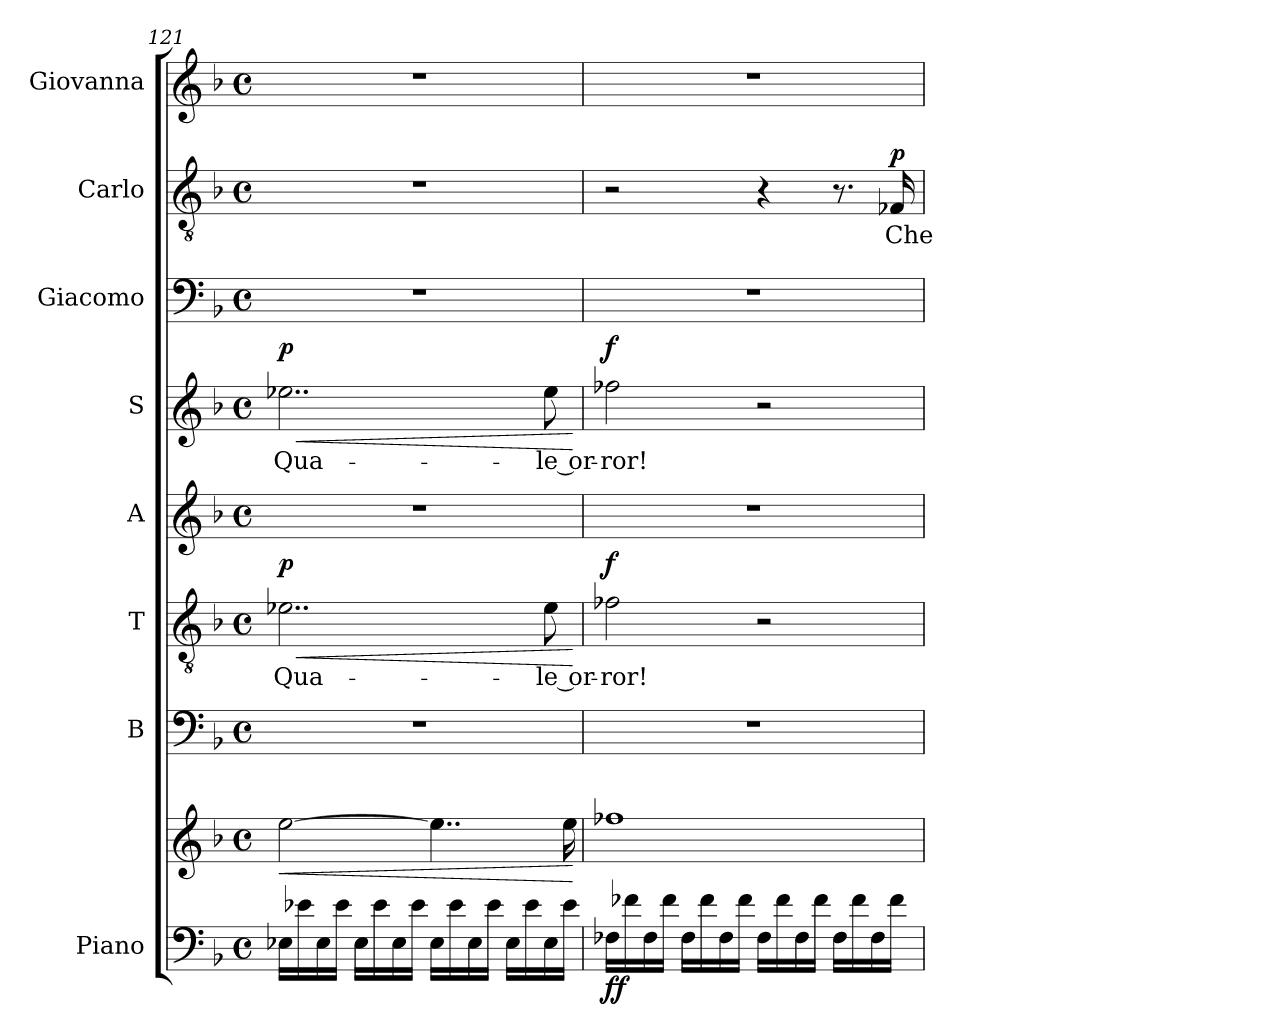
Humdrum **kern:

**kern	**kern	**dynam	**kern	**kern	**text	**dynam	**kern	**kern	**text	**dynam	**kern	**kern	**text	**dynam	**kern
*part8	*part8	*part8	*part7	*part6	*part6	*part6	*part5	*part4	*part4	*part4	*part3	*part2	*part2	*part2	*part1
*staff9	*staff8	*staff8/9	*staff7	*staff6	*staff6	*staff6	*staff5	*staff4	*staff4	*staff4	*staff3	*staff2	*staff2	*staff2	*staff1
*I"Piano	*	*	*I"B	*I"T	*	*	*I"A	*I"S	*	*	*I"Giacomo	*I"Carlo	*	*	*I"Giovanna
*I'Pno	*	*	*I'B	*I'T	*	*	*I'A	*I'S	*	*	*	*	*	*	*
*clefF4	*clefG2	*	*clefF4	*clefGv2	*	*	*clefG2	*clefG2	*	*	*clefF4	*clefGv2	*	*	*clefG2
*k[b-]	*k[b-]	*	*k[b-]	*k[b-]	*	*	*k[b-]	*k[b-]	*	*	*k[b-]	*k[b-]	*	*	*k[b-]
*M4/4	*M4/4	*	*M4/4	*M4/4	*	*	*M4/4	*M4/4	*	*	*M4/4	*M4/4	*	*	*M4/4
*met(c)	*met(c)	*	*met(c)	*met(c)	*	*	*met(c)	*met(c)	*	*	*met(c)	*met(c)	*	*	*met(c)
=121	=121	=121	=121	=121	=121	=121	=121	=121	=121	=121	=121	=121	=121	=121	=121
!	!	!LO:HP:b	!	!	!LO:LY:b	!LO:HP:b	!	!	!LO:LY:b	!LO:HP:b	!	!	!	!	!
!	!	!	!	!	!	!LO:DY:n=1:a	!	!	!	!LO:DY:n=1:a	!	!	!	!	!
16E-X\LL	[2ee\	<	1r	2..e-X\	Qua-	< p	1r	2..ee-X\	Qua-	< p	1r	1r	.	.	1r
16e-X\	.	.	.	.	.	.	.	.	.	.	.	.	.	.	.
16E-\	.	.	.	.	.	.	.	.	.	.	.	.	.	.	.
16e-\JJ	.	.	.	.	.	.	.	.	.	.	.	.	.	.	.
16E-\LL	.	.	.	.	.	.	.	.	.	.	.	.	.	.	.
16e-\	.	.	.	.	.	.	.	.	.	.	.	.	.	.	.
16E-\	.	.	.	.	.	.	.	.	.	.	.	.	.	.	.
16e-\JJ	.	.	.	.	.	.	.	.	.	.	.	.	.	.	.
16E-\LL	4..ee\]	.	.	.	.	.	.	.	.	.	.	.	.	.	.
16e-\	.	.	.	.	.	.	.	.	.	.	.	.	.	.	.
16E-\	.	.	.	.	.	.	.	.	.	.	.	.	.	.	.
16e-\JJ	.	.	.	.	.	.	.	.	.	.	.	.	.	.	.
16E-\LL	.	.	.	.	.	.	.	.	.	.	.	.	.	.	.
16e-\	.	.	.	.	.	.	.	.	.	.	.	.	.	.	.
!	!	!	!	!	!LO:LY:b	!	!	!	!LO:LY:b	!	!	!	!	!	!
16E-\	.	.	.	8e-\	-le or-	.	.	8ee-\	-le or-	.	.	.	.	.	.
16e-\JJ	16ee\	.	.	.	.	.	.	.	.	.	.	.	.	.	.
.	.	[	.	.	.	[	.	.	.	[	.	.	.	.	.
=122	=122	=122	=122	=122	=122	=122	=122	=122	=122	=122	=122	=122	=122	=122	=122
!	!	!LO:DY:b=2	!	!	!LO:LY:b	!	!	!	!LO:LY:b	!	!	!	!	!	!
!	!	!LO:DY:n=1:b	!	!	!	!LO:DY:a	!	!	!	!LO:DY:a	!	!	!	!	!
16F-X\LL	1ff-X	f f	1r	2f-X\	-ror!	f	1r	2ff-X\	-ror!	f	1r	2r	.	.	1r
16f-X\	.	.	.	.	.	.	.	.	.	.	.	.	.	.	.
16F-\	.	.	.	.	.	.	.	.	.	.	.	.	.	.	.
16f-\JJ	.	.	.	.	.	.	.	.	.	.	.	.	.	.	.
16F-\LL	.	.	.	.	.	.	.	.	.	.	.	.	.	.	.
16f-\	.	.	.	.	.	.	.	.	.	.	.	.	.	.	.
16F-\	.	.	.	.	.	.	.	.	.	.	.	.	.	.	.
16f-\JJ	.	.	.	.	.	.	.	.	.	.	.	.	.	.	.
16F-\LL	.	.	.	2r	.	.	.	2r	.	.	.	4r	.	.	.
16f-\	.	.	.	.	.	.	.	.	.	.	.	.	.	.	.
16F-\	.	.	.	.	.	.	.	.	.	.	.	.	.	.	.
16f-\JJ	.	.	.	.	.	.	.	.	.	.	.	.	.	.	.
16F-\LL	.	.	.	.	.	.	.	.	.	.	.	8.r	.	.	.
16f-\	.	.	.	.	.	.	.	.	.	.	.	.	.	.	.
16F-\	.	.	.	.	.	.	.	.	.	.	.	.	.	.	.
!	!	!	!	!	!	!	!	!	!	!	!	!	!LO:LY:b	!LO:DY:a	!
16f-\JJ	.	.	.	.	.	.	.	.	.	.	.	16F-X/	Che	p	.
=	=	=	=	=	=	=	=	=	=	=	=	=	=	=	=
*-	*-	*-	*-	*-	*-	*-	*-	*-	*-	*-	*-	*-	*-	*-	*-
